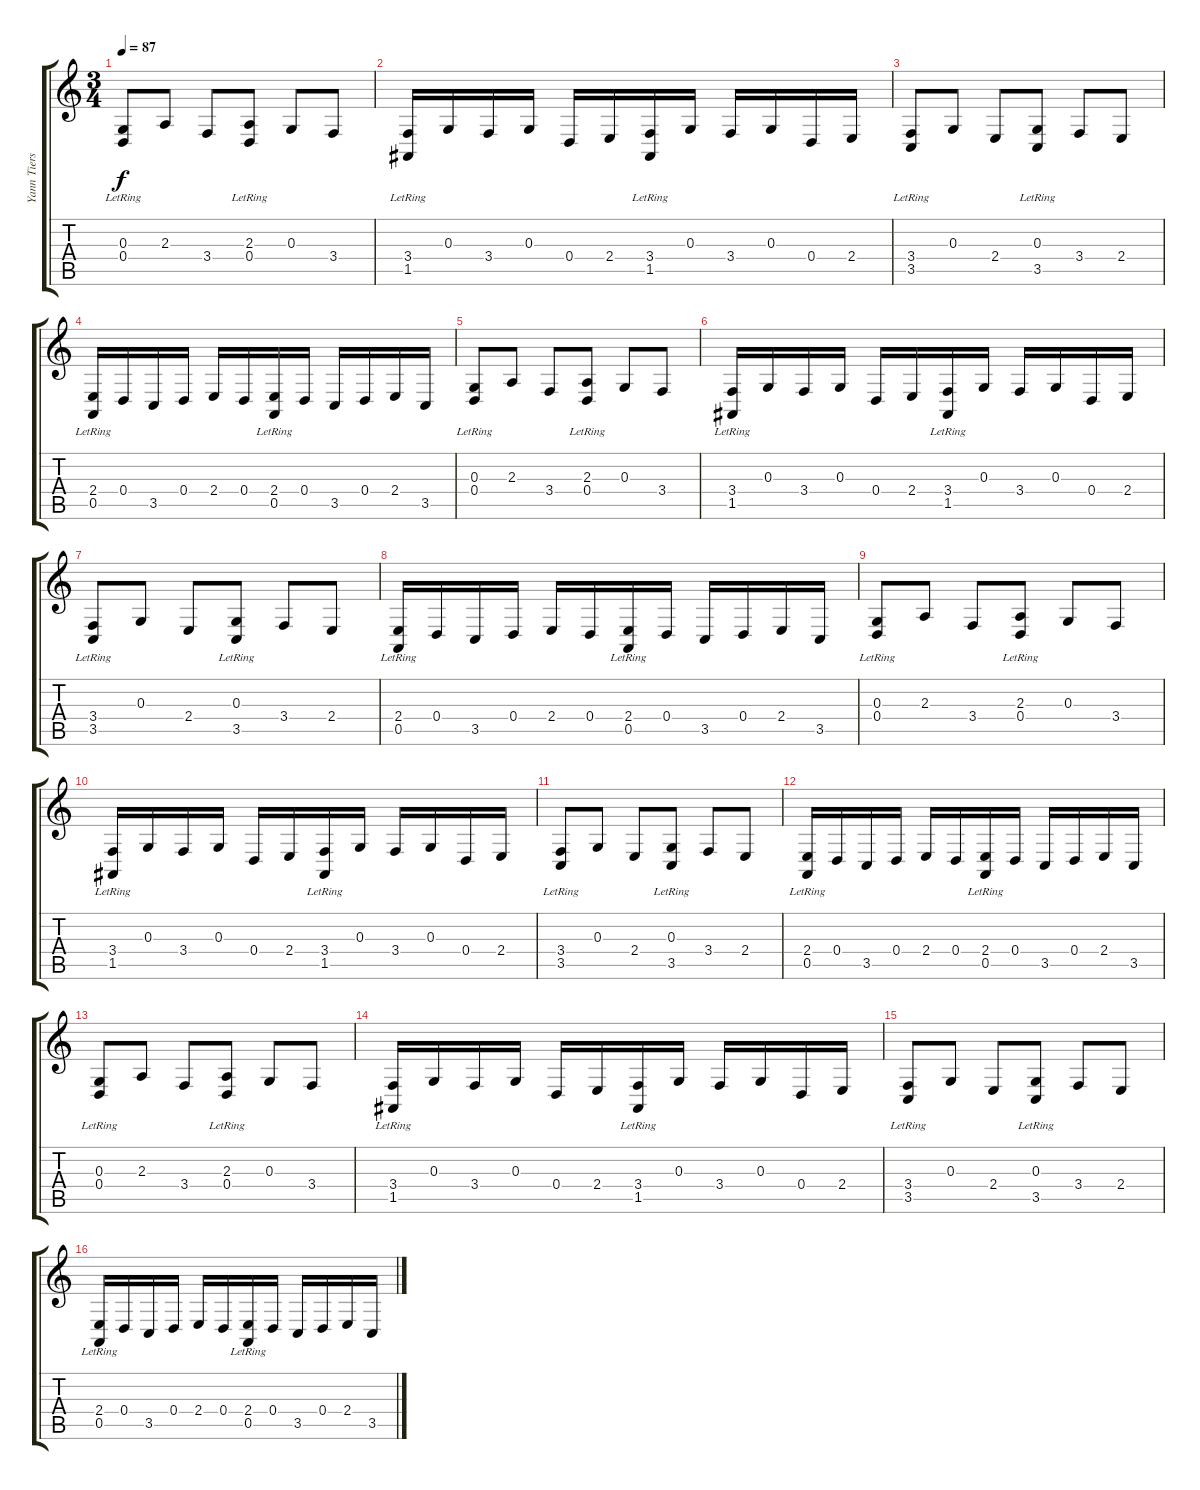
\track ("Yann Tiersen" "Yann Tiers") {instrument harpsichord}
\staff {score tabs}
\tuning (E4 B3 G3 D3 A2 E2) {hide}
\ts (3 4)
\tempo 87
\clef g2
\ks c
(0.3 0.4{lr}).8{dy f} 2.3.8 3.4.8 (2.3 0.4{lr}).8 0.3.8 3.4.8 |
(3.4 1.5{lr}).16 0.3.16 3.4.16 0.3.16 0.4.16 2.4.16 (3.4 1.5{lr}).16 0.3.16 3.4.16 0.3.16 0.4.16 2.4.16 |
(3.4 3.5{lr}).8 0.3.8 2.4.8 (0.3 3.5{lr}).8 3.4.8 2.4.8 |
(2.4 0.5{lr}).16 0.4.16 3.5.16 0.4.16 2.4.16 0.4.16 (2.4 0.5{lr}).16 0.4.16 3.5.16 0.4.16 2.4.16 3.5.16 |
(0.3 0.4{lr}).8 2.3.8 3.4.8 (2.3 0.4{lr}).8 0.3.8 3.4.8 |
(3.4 1.5{lr}).16 0.3.16 3.4.16 0.3.16 0.4.16 2.4.16 (3.4 1.5{lr}).16 0.3.16 3.4.16 0.3.16 0.4.16 2.4.16 |
(3.4 3.5{lr}).8 0.3.8 2.4.8 (0.3 3.5{lr}).8 3.4.8 2.4.8 |
(2.4 0.5{lr}).16 0.4.16 3.5.16 0.4.16 2.4.16 0.4.16 (2.4 0.5{lr}).16 0.4.16 3.5.16 0.4.16 2.4.16 3.5.16 |
(0.3 0.4{lr}).8 2.3.8 3.4.8 (2.3 0.4{lr}).8 0.3.8 3.4.8 |
(3.4 1.5{lr}).16 0.3.16 3.4.16 0.3.16 0.4.16 2.4.16 (3.4 1.5{lr}).16 0.3.16 3.4.16 0.3.16 0.4.16 2.4.16 |
(3.4 3.5{lr}).8 0.3.8 2.4.8 (0.3 3.5{lr}).8 3.4.8 2.4.8 |
(2.4 0.5{lr}).16 0.4.16 3.5.16 0.4.16 2.4.16 0.4.16 (2.4 0.5{lr}).16 0.4.16 3.5.16 0.4.16 2.4.16 3.5.16 |
(0.3 0.4{lr}).8 2.3.8 3.4.8 (2.3 0.4{lr}).8 0.3.8 3.4.8 |
(3.4 1.5{lr}).16 0.3.16 3.4.16 0.3.16 0.4.16 2.4.16 (3.4 1.5{lr}).16 0.3.16 3.4.16 0.3.16 0.4.16 2.4.16 |
(3.4 3.5{lr}).8 0.3.8 2.4.8 (0.3 3.5{lr}).8 3.4.8 2.4.8 |
(2.4 0.5{lr}).16 0.4.16 3.5.16 0.4.16 2.4.16 0.4.16 (2.4 0.5{lr}).16 0.4.16 3.5.16 0.4.16 2.4.16 3.5.16
